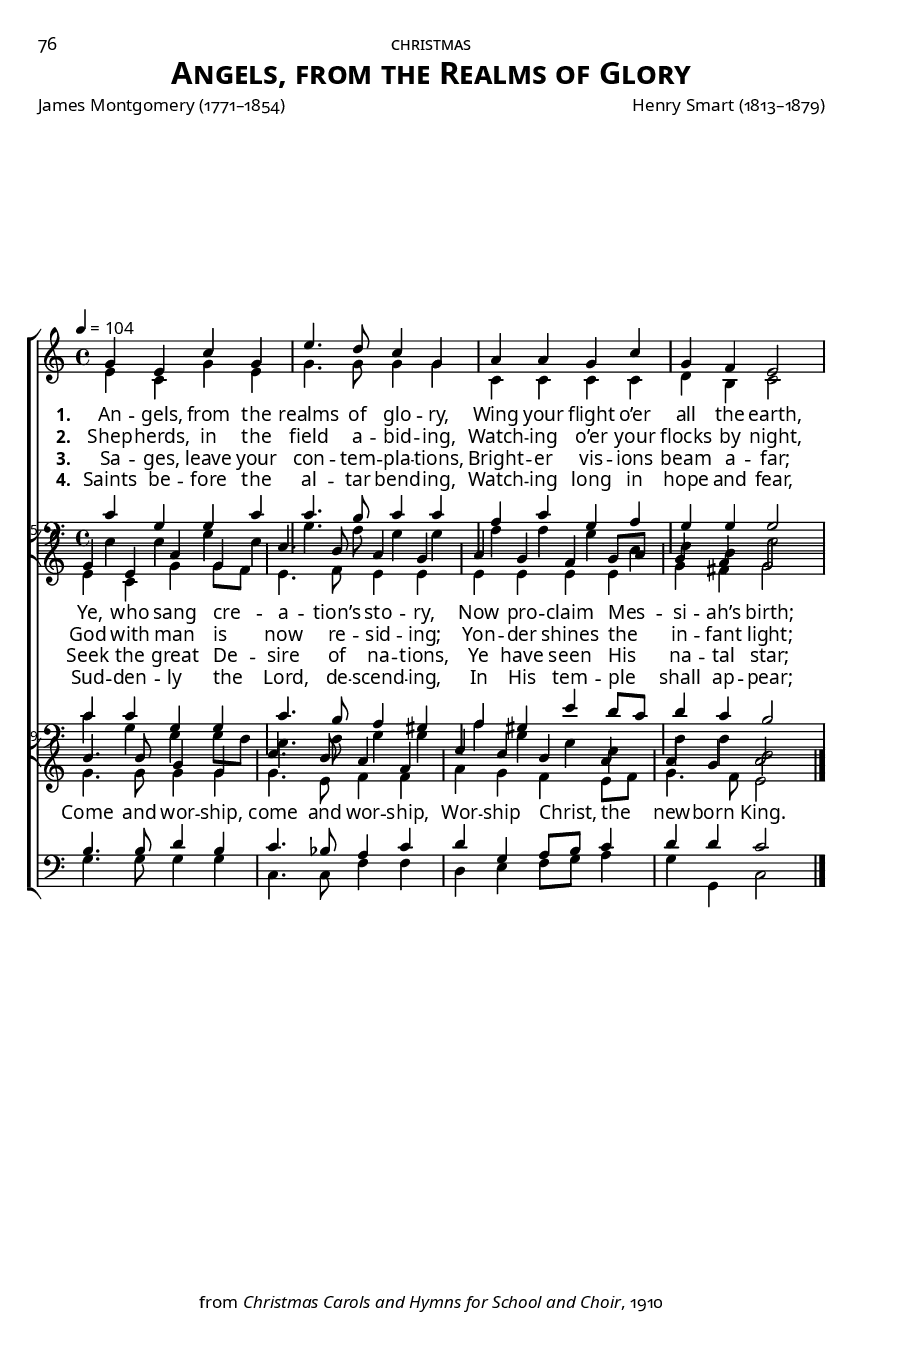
\version "2.14.2"
\include "util.ly"
\header {
    title = \markup{\override #'(font-name . "Garamond Premier Pro Semibold"){ \abs-fontsize #15 \smallCapsOldStyle"Angels, from the Realms of Glory"}}
    poet = \markup\oldStyleNum"James Montgomery (1771–1854)"
    composer = \markup\oldStyleNum"Henry Smart (1813–1879)"
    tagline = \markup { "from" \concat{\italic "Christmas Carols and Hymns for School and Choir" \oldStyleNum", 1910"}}
  }\paper {
  print-all-headers = ##f
  paper-height = 9\in
  paper-width = 6\in
  indent = 0\in
  %system-system-spacing = #'((basic-distance . 10) (padding . 0))
  score-markup-spacing =
    #'((basic-distance . 0)
       (minimum-distance . 0)
       (padding . 0)
       (stretchability . 0))
  system-system-spacing =
    #'((basic-distance . 0)
       (minimum-distance . 0)
       (padding . -5)
       (stretchability . 100))
%{IF_LESSER
  markup-system-spacing #'stretchability = 50
  top-markup-spacing #'stretchability = 30
  last-bottom-spacing #'stretchability = 60
%}%END_IF_LESSER
  ragged-last-bottom = ##t
  ragged-bottom = ##f
  two-sided = ##t
  inner-margin = 0.5\in
  outer-margin = 0.25\in
  top-margin = 0.25\in
  bottom-margin = 0.25\in
  first-page-number = #076
  print-first-page-number = ##t
  headerLine = \markup{\override #'(font-name . "Garamond Premier Pro") \smallCapsOldStyle"christmas"}
  oddHeaderMarkup = \markup\fill-line{
     \override #'(font-name . "Garamond Premier Pro")\abs-fontsize #8.5
     \combine 
        \fill-line{"" \if \should-print-page-number
        \oldStylePageNum""
        }
        \fill-line{\headerLine}
  }
  evenHeaderMarkup = \markup {
     \override #'(font-name . "Garamond Premier Pro")\abs-fontsize #8.5
     \combine
        \if \should-print-page-number
        \oldStylePageNum""
        \fill-line{\headerLine}
  }
}

#(set-global-staff-size 15) \paper{ #(define fonts (make-pango-font-tree "GoudyOlSt BT" "Garamond Premier Pro" "Garamond Premier Pro" (/ 15 20))) }
%IF_NOT_LESSER

%IF_NOT_LESSER
\markup\vspace#8
%END_IF_NOT_LESSER





















%Angels From the Realms of Glory
global = {
  \key c \major
  \time 4/4
  \override DynamicLineSpanner #'staff-padding = #0.0
  \override DynamicLineSpanner #'Y-extent = #'(-1 . 1)
  \autoBeamOff
}

sopMusic = \relative c'' {
  \tempo 4 = 104
  g4 e c' g |
  e'4. d8 c4 g |
  a a g c |
  g f e2 | \break
  
  g4 e c' g |
  e'4. d8 c4 b |
  c b a b8[ c] |
  b4 a g2 | \break
  
  d'4. d8 b4 g |  
  e'4. d8 c4 a |
  f' e d c |
  c b c2 \bar "|."
}
sopWords = \lyricmode {
  
}

altoMusic = \relative c' {
  e4 c g' e |
  g4. g8 g4 g |
  c, c c c |
  
  d b c2 |
  e4 c g' g8[ f] |
  e4. f8 e4 e |
  
  e e e e |
  g fis g2 |
  g4. g8 g4 g |
  
  g4. e8 f4 f |
  a g f e8[ f] |
  g4. f8 e2 \bar "|."
}
altoWords = \lyricmode {
  \dropLyricsIX
  \set stanza = #"1. "
  An -- gels, from the realms of glo -- ry,
  Wing your flight o’er all the earth,
  \set associatedVoice = "basses"
  Ye, who sang cre -- a -- tion’s sto -- ry,
  \unset associatedVoice
  Now pro -- claim Mes -- si -- ah’s birth;
  Come and wor -- ship, come and wor -- ship,
  \set associatedVoice = "basses"
  Wor -- ship
  \set associatedVoice = "altos"
  Christ, the
  \unset associatedVoice
  new -- born King.
}
altoWordsII = \lyricmode {
  \dropLyricsIX
%\markup\italic
  \set stanza = #"2. "
  Shep -- herds, in the field a -- bid -- ing, Watch -- ing o’er your flocks by night,
  \set associatedVoice = "basses"
  God with man is now re -- sid -- ing;
  \unset associatedVoice
  Yon -- der shines the in -- fant light;
}
altoWordsIII = \lyricmode {
  \dropLyricsIX
  \set stanza = #"3. "
  Sa -- ges, leave your con -- tem -- pla -- tions, Bright -- er vis -- ions beam a -- far;
  \set associatedVoice = "basses"
  Seek the great De -- sire of na -- tions,
  \unset associatedVoice
  Ye have seen His na -- tal star;
}
altoWordsIV = \lyricmode {
  \dropLyricsIX
  \set stanza = #"4. "
  Saints be -- fore the al -- tar bend -- ing,
    Watch -- ing long in hope and fear,
  \set associatedVoice = "basses"
  Sud -- den -- ly the Lord, de -- scend -- ing, 
  \unset associatedVoice
    In His tem -- ple shall ap -- pear;
}
tenorMusic = \relative c' {
  c4 g g c |
  c4. b8 c4 c |
  a c g a |
  
  g g g2 |
  c4 c g g |
  c4. b8 a4 gis |
  
  a gis e' d8[ c] |
  d4 c b2 |
  b4. b8 d4 b |
  
  c4. bes8 a4 c |
  d g, a8[ b] c4 |
  d4 d c2 \bar "|."
}
tenorWords = \lyricmode {

}

bassMusic = \relative c {
  c4 c e c |
  g'4. f8 e4 e |
  f f e a, |
  
  b g c2 |
  c'4 g e e8[ d] |
  c4. d8 e4 e |
  
  a e c a |
  d d g,2 |
  g'4. g8 g4 g |
  
  c,4. c8 f4 f |
  d e f8[ g] a4 |
  g g, c2 \bar "|."
}
bassWords = \lyricmode {

}

\score {
  <<
   \new ChoirStaff <<
%    \new Lyrics = sopranos \with { \override VerticalAxisGroup #'nonstaff-relatedstaff-spacing = #'((basic-distance . 1)) }
    \new Staff = women <<
      \new Voice = "sopranos" { \voiceOne << \global \sopMusic >> }
      \new Voice = "altos" { \voiceTwo << \global \altoMusic >> }
    >>
    \new Lyrics \with { alignAboveContext = #"women" \override VerticalAxisGroup #'nonstaff-relatedstaff-spacing = #'((basic-distance . 1))} \lyricsto "sopranos" \sopWords
   \new Staff = men <<
      \clef bass
      \new Voice = "tenors" { \voiceOne << \global \tenorMusic >> }
      \new Voice = "basses" { \voiceTwo << \global \bassMusic >> }
    >>
    \context Lyrics = "altosIV"  \with { alignBelowContext = #"women" } \lyricsto "sopranos" \altoWordsIV
    \context Lyrics = "altosIII"  \with { alignBelowContext = #"women" } \lyricsto "sopranos" \altoWordsIII
    \context Lyrics = "altosII"  \with { alignBelowContext = #"women" } \lyricsto "sopranos" \altoWordsII
    \context Lyrics = "altos"  \with { alignBelowContext = #"women" \override VerticalAxisGroup #'nonstaff-relatedstaff-spacing = #'((padding . -0.5))} \lyricsto "sopranos" \altoWords
    \new Lyrics \with { alignAboveContext = #"men" \override VerticalAxisGroup #'nonstaff-relatedstaff-spacing = #'((basic-distance . 1)) } \lyricsto "tenors" \tenorWords
    \new Lyrics \with { alignBelowContext = #"men" \override VerticalAxisGroup #'nonstaff-relatedstaff-spacing = #'((basic-distance . 1)) } \lyricsto "basses" \bassWords
  >>
%    \new PianoStaff << \new Staff { \new Voice { \pianoRH } } \new Staff { \clef "bass" \pianoLH } >>
  >>
  \layout {
    \context {
      \Score
      %\override SpacingSpanner #'base-shortest-duration = #(ly:make-moment 1 8)
      %\override SpacingSpanner #'common-shortest-duration = #(ly:make-moment 1 4)
    }
    \context {
      % Remove all empty staves
      % \Staff \RemoveEmptyStaves \override VerticalAxisGroup #'remove-first = ##t
    }
    \context {
      \Lyrics
      \override LyricText #'X-offset = #center-on-word
    }
  }
  
  \midi {
    \tempo 4 = 104
    \set Staff.midiInstrument = "piccolo"
  
    \context {
      \Voice
      \remove "Dynamic_performer"
    }
  }
}
